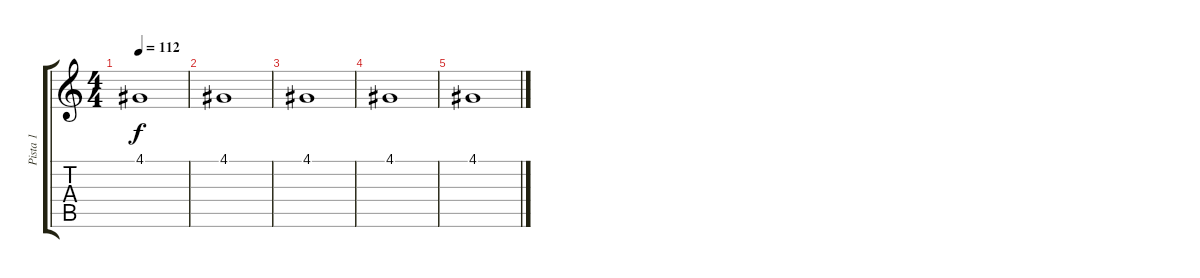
\track ("Pista 1" "Pista 1") {instrument synthstrings1}
\staff {score tabs}
\tuning (E4 B3 G3 D3 A2 E2) {hide}
\ts (4 4)
\tempo 112
\clef g2
\ks c
4.1.1{dy f} |
4.1.1 |
4.1.1 |
4.1.1 |
4.1.1
